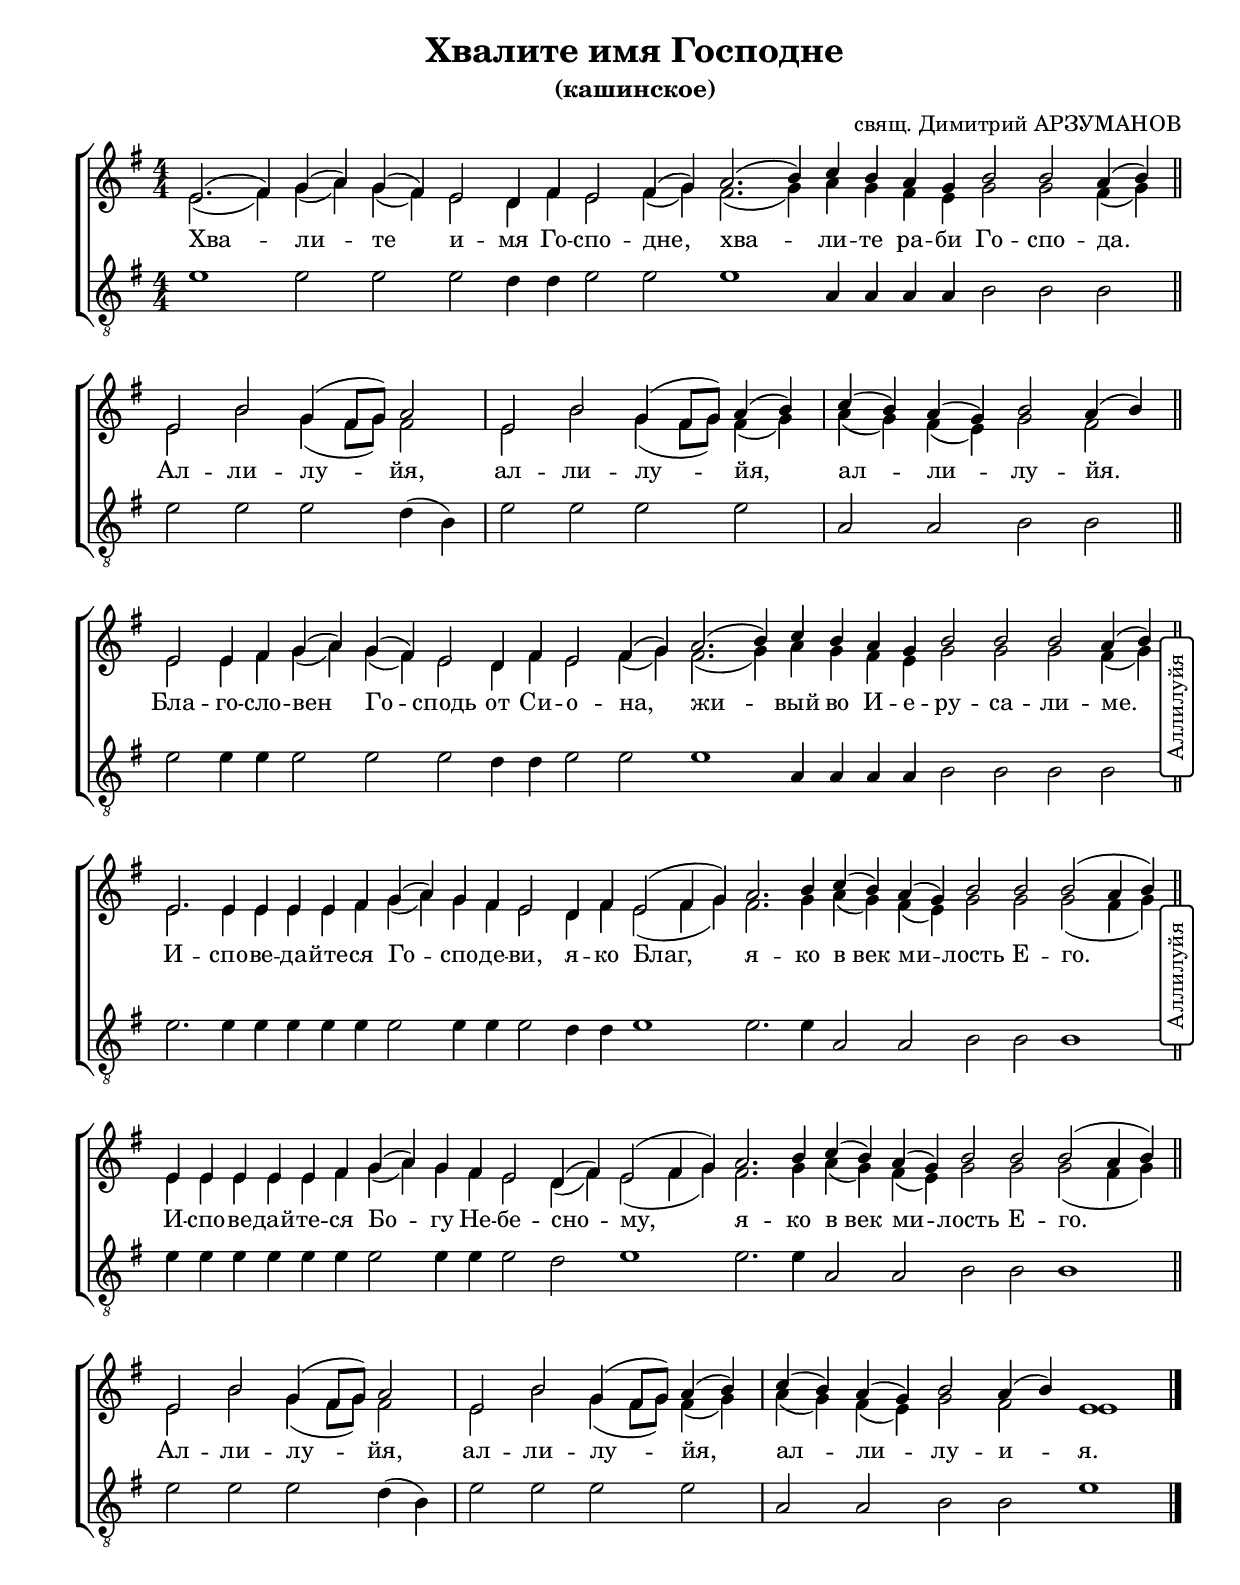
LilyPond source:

\version "2.20.0"

% закомментируйте строку ниже, чтобы получался pdf с навигацией
#(ly:set-option 'point-and-click #f)
#(ly:set-option 'midi-extension "mid")
#(set-default-paper-size "a4")
#(set-global-staff-size 19)

\header {
  title = "Хвалите имя Господне"
  subtitle = "(кашинское)"
  composer = "свящ. Димитрий АРЗУМАНОВ"
  % Удалить строку версии LilyPond 
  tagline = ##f
}


abr = { \break }
%abr = {}

%pbr = { \pageBreak }
pbr = {}

breathes = { \once \override BreathingSign.text = \markup { \musicglyph #"scripts.tickmark" } \breathe }

bort = {  % Динамика: вместо f, p пишем по-русски гр., т. и т.д.
  \override DynamicText.stencil = #(lambda (grob)(
    grob-interpret-markup grob (                         
      let (( dyntxt (ly:grob-property grob 'text ) )  )
      ( set! dyntxt (cond
        (( equal? dyntxt "f" ) "гр." ) 
        (( equal? dyntxt "p" ) "т." )
      )) #{ \markup \normal-text \italic $dyntxt #} )
    )) }



melon = { \set melismaBusyProperties = #'() }
meloff = { \unset melismaBusyProperties }
solo = ^\markup\italic"Соло"
tutti =  ^\markup\italic"Все"

co = \cadenzaOn
cof = \cadenzaOff
cb = { \cadenzaOff \bar "||" }
cbr = { \bar "" }
cbar = { \cadenzaOff \bar "|" \cadenzaOn }
stemOff = { \hide Staff.Stem }
nat = { \once \hide Accidental }
%stemOn = { \unHideNotes Staff.Stem }

partiall = { \set Timing.measurePosition = #(ly:make-moment -1/4) }

global = {
  \key e \minor
  \time 4/4
  \numericTimeSignature
  \override Score.BarNumber.break-visibility = #end-of-line-invisible
  \override Score.BarNumber.X-offset = #1
  \override Score.BarNumber.self-alignment-X = #LEFT
  \override DynamicText.X-offset = #-2.5
  \set Score.barNumberVisibility = #(every-nth-bar-number-visible 2)
  \set Score.markFormatter = #format-mark-box-numbers
  \set Score.skipBars = ##t

}

% вместо знака дыхания однократно пишем текст сбоку в рамке
aside =  #(define-music-function 
           (parser location  x-y text)
           (pair? markup?)
           #{
              \once \override BreathingSign.extra-offset = #x-y
              \once \override BreathingSign.stencil = #ly:text-interface::print
              \once \override BreathingSign.text = \markup {\rotate #90 \rounded-box \pad-x #1 #text } 
              \breathe
           #}
           )


sopvoice = \relative c' {
  \global
  \dynamicUp
  \autoBeamOff
  \co e2. ( fis4) g( a) g( fis) e2 d4 fis e2 fis4( g)
  \cbr a2.( b4) c b a g
  \cbr b2 b a4( b) \cb \abr
  
  % аллилуйа
  \co e,2 b' g4( fis8[ g]) a2 
  \cbar e b' g4( fis8[ g]) a4( b) 
  \cbar c4( b) a( g) b2 a4( b) \cb \abr
  
  \co e,2 e4 fis g( a) g( fis) e2 d4 fis e2 fis4( g)
  \cbr a2.( b4) c4 b a g b2 b b a4( b) \cb \abr
  
  % аллилуйа
%  \co e,2 b' g4( fis8[ g]) a2 
%  \cbr e b' g4( fis8[ g]) a4( b) 
%  \cbr c4( b) a( g) b2 a4( b) \cb
  
  \co e,2. e4 e e e fis g( a) g fis e2 d4 fis e2( fis4 g)
  \cbr a2. b4 c( b) a( g) b2 b b( a4 b) \cb
  
  % аллилуйа
%  \co e,2 b' g4( fis8[ g]) a2 
%  \cbr e b' g4( fis8[ g]) a4( b) 
%  \cbr c4( b) a( g) b2 a4( b) \cb
  
  \co e,4 e e e e fis g( a) g fis e2 d4( fis) e2( fis4 g)
  \cbr a2. b4 c( b) a( g) b2 b b( a4 b) \cb
  
  % аллилуйа
  \co e,2 b' g4( fis8[ g]) a2 
  \cbar e b' g4( fis8[ g]) a4( b) 
  \cbar c4( b) a( g) b2 a4( b) e,1\cof
  \bar "|."
}


altvoice = \relative c' {
  \global
  \dynamicUp
  \autoBeamOff
  \co e2. ( fis4) g( a) g( fis) e2 d4 fis e2 fis4( g)
  \cbr fis2.( g4) a g fis e
  \cbr g2 g fis4( g) \cb
  
  % аллилуйа
  \co e2 b' g4( fis8[ g]) fis2 
  \cbar e b' g4( fis8[ g]) fis4( g) 
  \cbar a4( g) fis( e) g2 fis2 \cb
  
  \co e2 e4 fis g( a) g( fis) e2 d4 fis e2 fis4( g)
  \cbr fis2.( g4) a4 g fis e g2 g g fis4( g) \cb
  
  % аллилуйа
%  \co e2 b' g4( fis8[ g]) fis2 
%  \cbr e b' g4( fis8[ g]) fis4( g) 
%  \cbr a4( g) fis( e) g2 fis2 \cb
  
  \co e2. e4 e e e fis g( a) g fis e2 d4 fis e2( fis4 g)
  \cbr fis2. g4 a( g) fis( e) g2 g g( fis4 g) \cb
  
  % аллилуйа
%  \co e2 b' g4( fis8[ g]) fis2 
%  \cbr e b' g4( fis8[ g]) fis4( g) 
%  \cbr a4( g) fis( e) g2 fis2 \cb
  
  \co e4 e e e e fis g( a) g fis e2 d4( fis) e2( fis4 g)
  \cbr fis2. g4 a( g) fis( e) g2 g g( fis4 g) \cb
  
  % аллилуйа
  \co e2 b' g4( fis8[ g]) fis2 
  \cbar e b' g4( fis8[ g]) fis4( g) 
  \cbar a4( g) fis( e) g2 fis2 
  e1\cof
}


tenorvoice = \relative c' {
  \global
  \dynamicUp
  \autoBeamOff
  \oneVoice
  \co e1 e2 e e d4 d e2 e
  \cbr e1 a,4 a a a
  \cbr b2 b b \cb
  
  % аллилуйа
  \co e2 e e d4( b) 
  \cbar e2 e e e 
  \cbar a, a b b \cb
  
  \co e2 e4 e e2 e e d4 d e2 e
  \cbr e1 a,4 a a a b2 b b b \cb
  \aside #'( 2 . 4 ) "Аллилуйя"
  
  % аллилуйа
%  \co e2 e e d4( b) 
%  \cbr e2 e e e 
%  \cbr a, a b b \cb
  
  \co e2. e4 e e e e e2 e4 e e2 d4 d e1
  \cbr e2. e4 a,2 a b b b1 \cb
  \aside #'( 2 . 4 ) "Аллилуйя"
  
  % аллилуйа
%  \co e2 e e d4( b) 
%  \cbr e2 e e e 
%  \cbr a, a b b \cb
  
  \co e4 e e e e e e2 e4 e e2 d e1
  \cbr e2. e4 a,2 a b b b1 \cb
  
  % аллилуйа
  \co e2 e e d4( b) 
  \cbar e2 e e e 
  \cbar a, a b b 
  e1\cof
}


lyricscore = \lyricmode {
  Хва -- ли -- те и -- мя Го -- спо -- дне, хва -- ли -- те ра -- би
  Го -- спо -- да.
  
  Ал -- ли -- лу -- йя, ал -- ли -- лу -- йя, ал -- ли -- лу -- йя.
  
  Бла -- го -- сло -- вен Го -- сподь от Си -- о -- на, жи --
  вый во И -- е -- ру -- са -- ли -- ме.
  
%  А -- лли -- лу -- йя, а -- лли -- лу -- йа, а -- лли -- лу -- йа.
  
  И -- спо -- ве -- да -- йте -- ся
  Го -- спо -- де -- ви, я -- ко Благ, я -- ко в_век ми -- лость Е -- го.
  
%  А -- лли -- лу -- йя, а -- лли -- лу -- йа, а -- лли -- лу -- йа.
  
  И -- спо -- ве -- дай -- те -- ся Бо -- гу Не -- бе -- сно -- му,
  я -- ко в_век ми -- лость Е -- го.
  
  Ал -- ли -- лу -- йя, ал -- ли -- лу -- йя, ал -- ли -- лу -- и -- я.
  
}


\bookpart {
  \paper {
  top-margin = 15
  left-margin = 15
  right-margin = 10
  bottom-margin = 15
  indent = 0
  ragged-bottom = ##f
%  system-separator-markup = \slashSeparator

}
\score {
  %  \transpose c bes {
    \new ChoirStaff <<
      \new Staff = "upstaff" \with {
%        instrumentName = \markup { \right-column { "Сопрано" "Альт"  } }
%        shortInstrumentName = \markup { \right-column { "С" "А"  } }
        midiInstrument = "voice oohs"
      } <<
        \new Voice = "soprano" { \voiceOne \sopvoice }
        \new Voice  = "alto" { \voiceTwo \altvoice }
      >> 
      
      \new Lyrics \lyricsto "soprano" { \lyricscore }
  
      \new Staff = "downstaff" \with {
%        instrumentName = \markup { \right-column { "Тенор" "Бас" } }
%        shortInstrumentName = \markup { \right-column { "Т" "Б" } }
        midiInstrument = "voice oohs"
      } <<
        \new Voice = "tenor" { \voiceOne \clef "treble_8" \tenorvoice }
  %      \new Voice = "bass" { \voiceTwo \bassvoice }
      >>
    >>
    %  }  % transposeµ
  \layout { 
    \context {
      \Score
    }
    \context {
      \Staff
    }
  %Metronome_mark_engraver
  }
  \midi {
    \tempo 4=120  }
}
}
